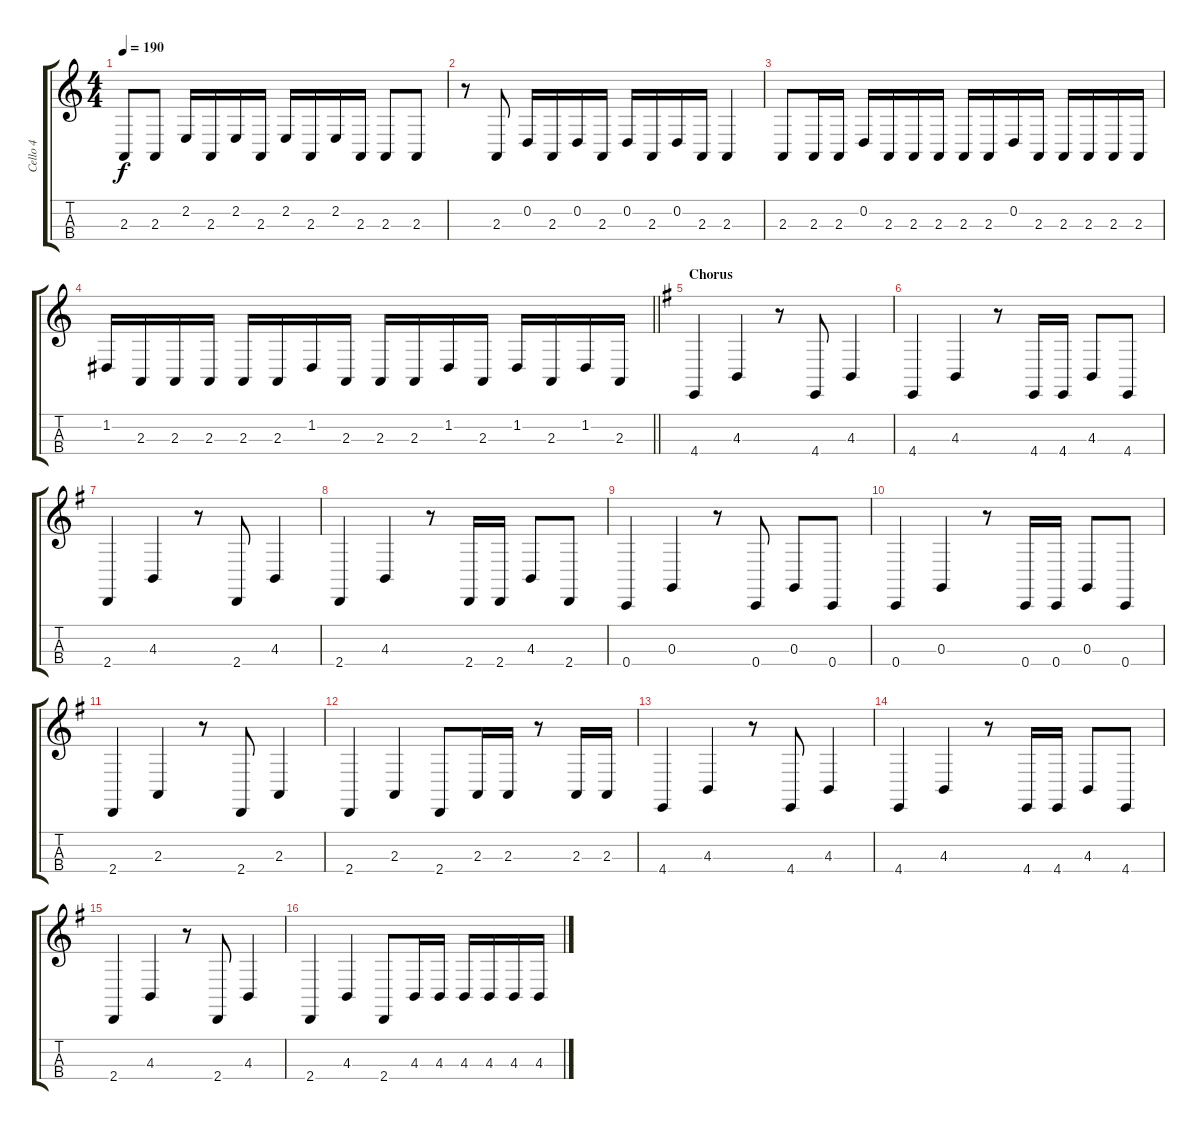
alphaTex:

\track ("Cello 4" "Cello 4") {instrument cello}
\staff {score tabs}
\tuning (A3 D3 G2 C2) {hide}
\ts (4 4)
\tempo 190
\clef g2
\ks c
2.3.8{dy f} 2.3.8 2.2.16 2.3.16 2.2.16 2.3.16 2.2.16 2.3.16 2.2.16 2.3.16 2.3.8 2.3.8 |
r.8 2.3.8 0.2.16 2.3.16 0.2.16 2.3.16 0.2.16 2.3.16 0.2.16 2.3.16 2.3.4 |
2.3.8 2.3.16 2.3.16 0.2.16 2.3.16 2.3.16 2.3.16 2.3.16 2.3.16 0.2.16 2.3.16 2.3.16 2.3.16 2.3.16 2.3.16 |
\barLineRight lightlight
1.2.16 2.3.16 2.3.16 2.3.16 2.3.16 2.3.16 1.2.16 2.3.16 2.3.16 2.3.16 1.2.16 2.3.16 1.2.16 2.3.16 1.2.16 2.3.16 |
\section ("" "Chorus")
\ks g
4.4.4 4.3.4 r.8 4.4.8 4.3.4 |
4.4.4 4.3.4 r.8 4.4.16 4.4.16 4.3.8 4.4.8 |
2.4.4 4.3.4 r.8 2.4.8 4.3.4 |
2.4.4 4.3.4 r.8 2.4.16 2.4.16 4.3.8 2.4.8 |
0.4.4 0.3.4 r.8 0.4.8 0.3.8 0.4.8 |
0.4.4 0.3.4 r.8 0.4.16 0.4.16 0.3.8 0.4.8 |
2.4.4 2.3.4 r.8 2.4.8 2.3.4 |
2.4.4 2.3.4 2.4.8 2.3.16 2.3.16 r.8 2.3.16 2.3.16 |
4.4.4 4.3.4 r.8 4.4.8 4.3.4 |
4.4.4 4.3.4 r.8 4.4.16 4.4.16 4.3.8 4.4.8 |
2.4.4 4.3.4 r.8 2.4.8 4.3.4 |
2.4.4 4.3.4 2.4.8 4.3.16 4.3.16 4.3.16 4.3.16 4.3.16 4.3.16
